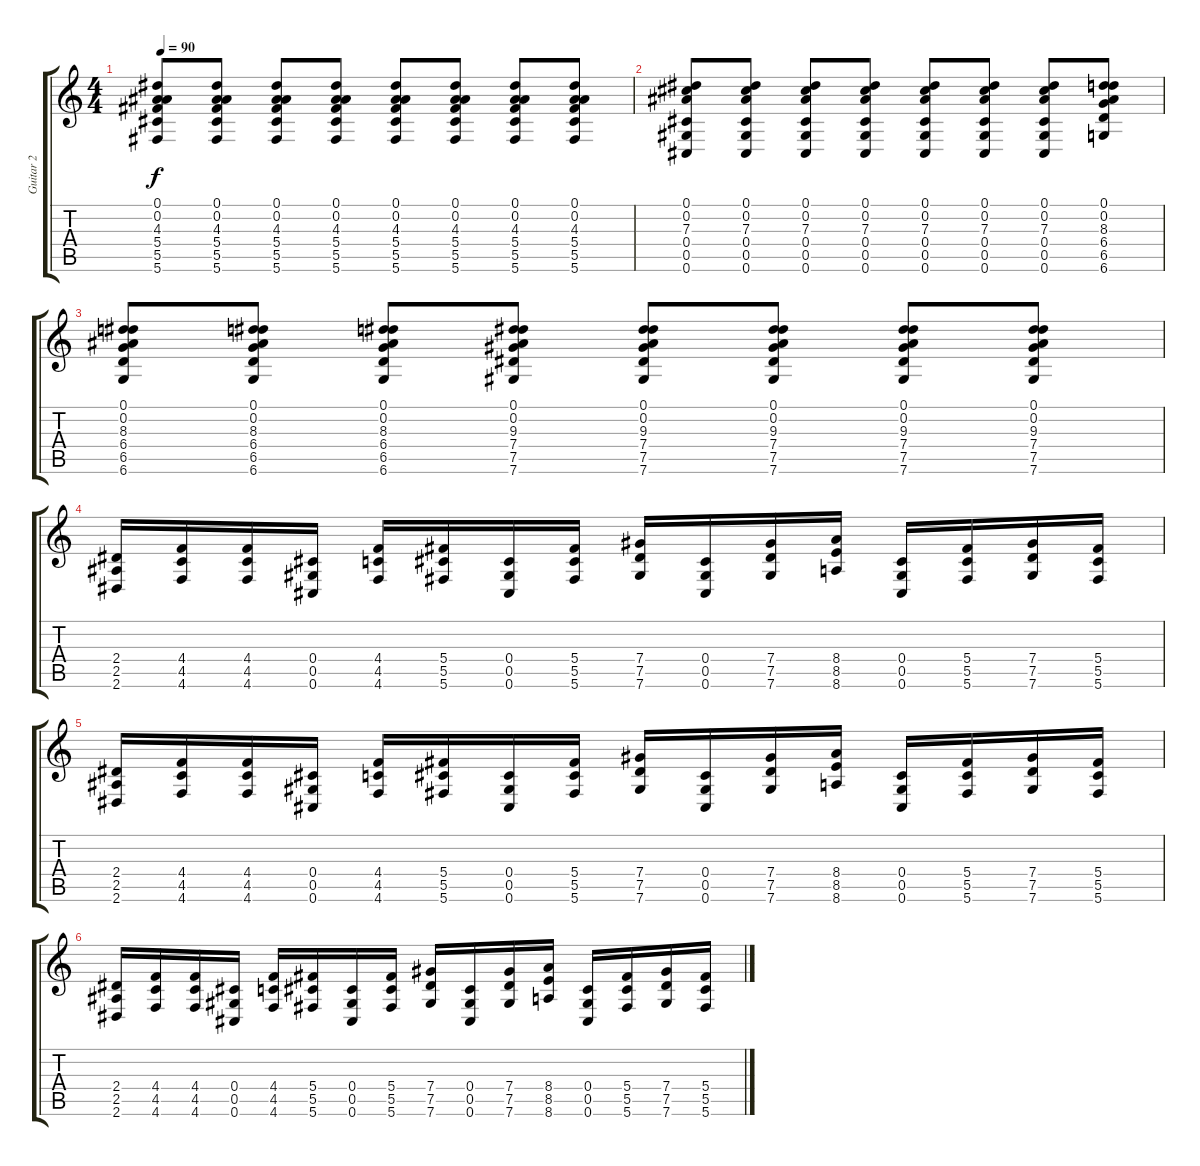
\track ("Guitar 2" "Guitar 2") {instrument distortionguitar}
\staff {score tabs}
\tuning (Eb4 Bb3 Gb3 Db3 Ab2 Db2) {hide}
\ts (4 4)
\tempo 90
\clef g2
\ks c
(0.1 0.2 4.3 5.4 5.5 5.6).8{dy f} (0.1 0.2 4.3 5.4 5.5 5.6).8 (0.1 0.2 4.3 5.4 5.5 5.6).8 (0.1 0.2 4.3 5.4 5.5 5.6).8 (0.1 0.2 4.3 5.4 5.5 5.6).8 (0.1 0.2 4.3 5.4 5.5 5.6).8 (0.1 0.2 4.3 5.4 5.5 5.6).8 (0.1 0.2 4.3 5.4 5.5 5.6).8 |
(0.1 0.2 7.3 0.4 0.5 0.6).8 (0.1 0.2 7.3 0.4 0.5 0.6).8 (0.1 0.2 7.3 0.4 0.5 0.6).8 (0.1 0.2 7.3 0.4 0.5 0.6).8 (0.1 0.2 7.3 0.4 0.5 0.6).8 (0.1 0.2 7.3 0.4 0.5 0.6).8 (0.1 0.2 7.3 0.4 0.5 0.6).8 (0.1 0.2 8.3 6.4 6.5 6.6).8 |
(0.1 0.2 8.3 6.4 6.5 6.6).8 (0.1 0.2 8.3 6.4 6.5 6.6).8 (0.1 0.2 8.3 6.4 6.5 6.6).8 (0.1 0.2 9.3 7.4 7.5 7.6).8 (0.1 0.2 9.3 7.4 7.5 7.6).8 (0.1 0.2 9.3 7.4 7.5 7.6).8 (0.1 0.2 9.3 7.4 7.5 7.6).8 (0.1 0.2 9.3 7.4 7.5 7.6).8 |
(2.4 2.5 2.6).16 (4.4 4.5 4.6).16 (4.4 4.5 4.6).16 (0.4 0.5 0.6).16 (4.4 4.5 4.6).16 (5.4 5.5 5.6).16 (0.4 0.5 0.6).16 (5.4 5.5 5.6).16 (7.4 7.5 7.6).16 (0.4 0.5 0.6).16 (7.4 7.5 7.6).16 (8.4 8.5 8.6).16 (0.4 0.5 0.6).16 (5.4 5.5 5.6).16 (7.4 7.5 7.6).16 (5.4 5.5 5.6).16 |
(2.4 2.5 2.6).16 (4.4 4.5 4.6).16 (4.4 4.5 4.6).16 (0.4 0.5 0.6).16 (4.4 4.5 4.6).16 (5.4 5.5 5.6).16 (0.4 0.5 0.6).16 (5.4 5.5 5.6).16 (7.4 7.5 7.6).16 (0.4 0.5 0.6).16 (7.4 7.5 7.6).16 (8.4 8.5 8.6).16 (0.4 0.5 0.6).16 (5.4 5.5 5.6).16 (7.4 7.5 7.6).16 (5.4 5.5 5.6).16 |
(2.4 2.5 2.6).16 (4.4 4.5 4.6).16 (4.4 4.5 4.6).16 (0.4 0.5 0.6).16 (4.4 4.5 4.6).16 (5.4 5.5 5.6).16 (0.4 0.5 0.6).16 (5.4 5.5 5.6).16 (7.4 7.5 7.6).16 (0.4 0.5 0.6).16 (7.4 7.5 7.6).16 (8.4 8.5 8.6).16 (0.4 0.5 0.6).16 (5.4 5.5 5.6).16 (7.4 7.5 7.6).16 (5.4 5.5 5.6).16
